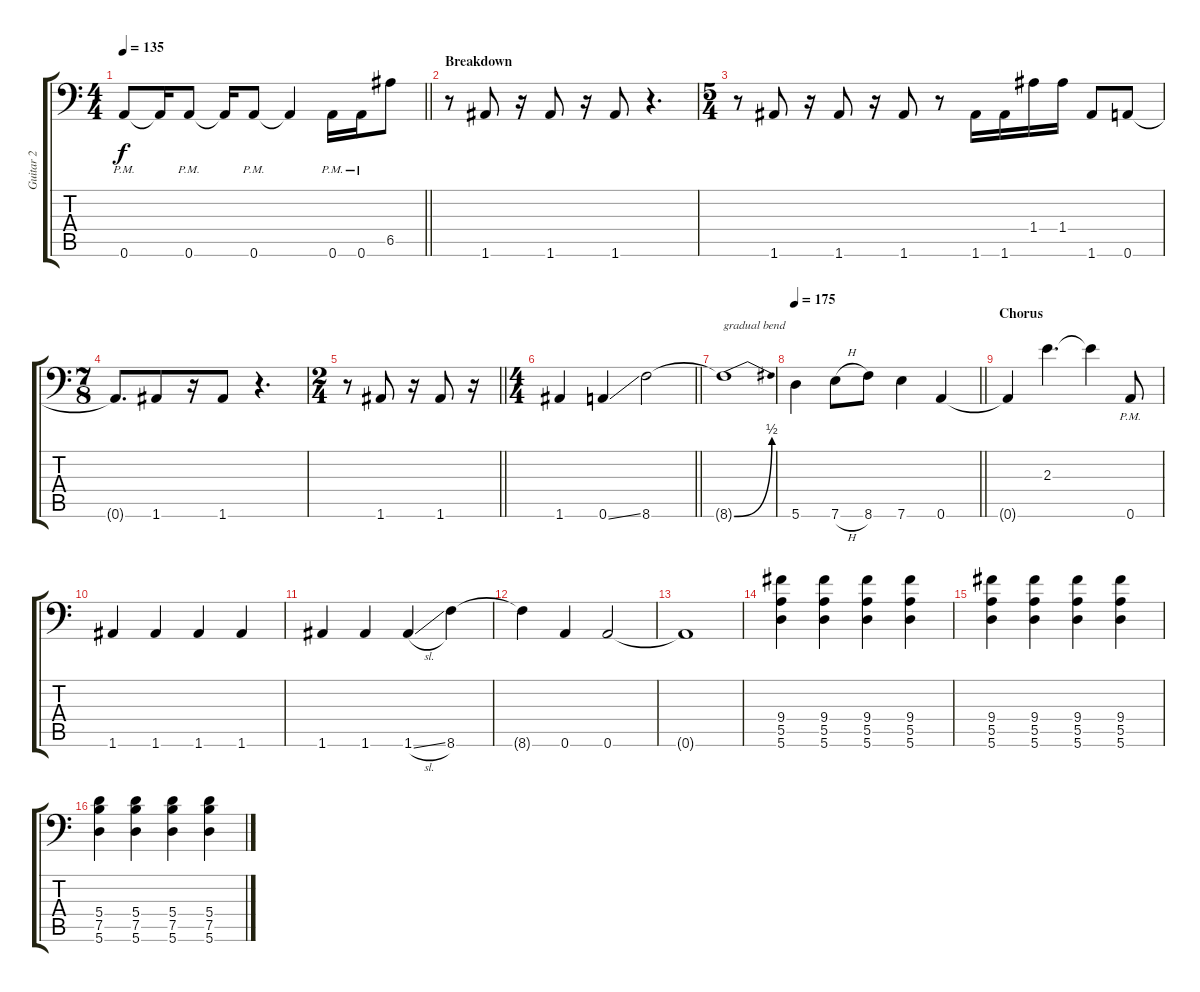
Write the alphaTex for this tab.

\track ("Guitar 2" "Guitar 2") {instrument distortionguitar}
\staff {score tabs}
\tuning (B3 Gb3 D3 A2 E2 A1) {hide}
\ts (4 4)
\tempo 135
\clef f4
\barLineRight lightlight
\ks c
0.6{pm}.8{dy f} 0.6{t}.16 0.6{pm}.8 0.6{t}.16 0.6{pm}.8 0.6{t}.4 0.6{pm}.16 0.6{pm}.16 6.5.8 |
\section ("" "Breakdown")
r.8 1.6.8 r.16 1.6.8 r.16 1.6.8 r.4{d} |
\ts (5 4)
r.8 1.6.8 r.16 1.6.8 r.16 1.6.8 r.8 1.6.16 1.6.16 1.4.16 1.4.16 1.6.8 0.6.8 |
\ts (7 8)
0.6{t}.8{d} 1.6.8 r.16 1.6.8 r.4{d} |
\ts (2 4)
\barLineRight lightlight
r.8 1.6.8 r.16 1.6.8 r.16 |
\ts (4 4)
\section ("" "")
\barLineRight lightlight
1.6.4 0.6{ss}.4 8.6.2 |
8.6{be (bend 0 0 60 2) t}.1{txt "gradual bend"} |
\tempo 175
\barLineRight lightlight
5.6.4 7.6{h}.8 8.6.8 7.6.4 0.6.4 |
\section ("" "Chorus")
0.6{t}.4 2.3.4{d} 2.3{t}.4 0.6{pm}.8 |
1.6.4 1.6.4 1.6.4 1.6.4 |
1.6.4 1.6.4 1.6{sl}.4 8.6.4 |
8.6{t}.4 0.6.4 0.6.2 |
0.6{t}.1 |
(9.4 5.5 5.6).4 (9.4 5.5 5.6).4 (9.4 5.5 5.6).4 (9.4 5.5 5.6).4 |
(9.4 5.5 5.6).4 (9.4 5.5 5.6).4 (9.4 5.5 5.6).4 (9.4 5.5 5.6).4 |
(5.4 7.5 5.6).4 (5.4 7.5 5.6).4 (5.4 7.5 5.6).4 (5.4 7.5 5.6).4
